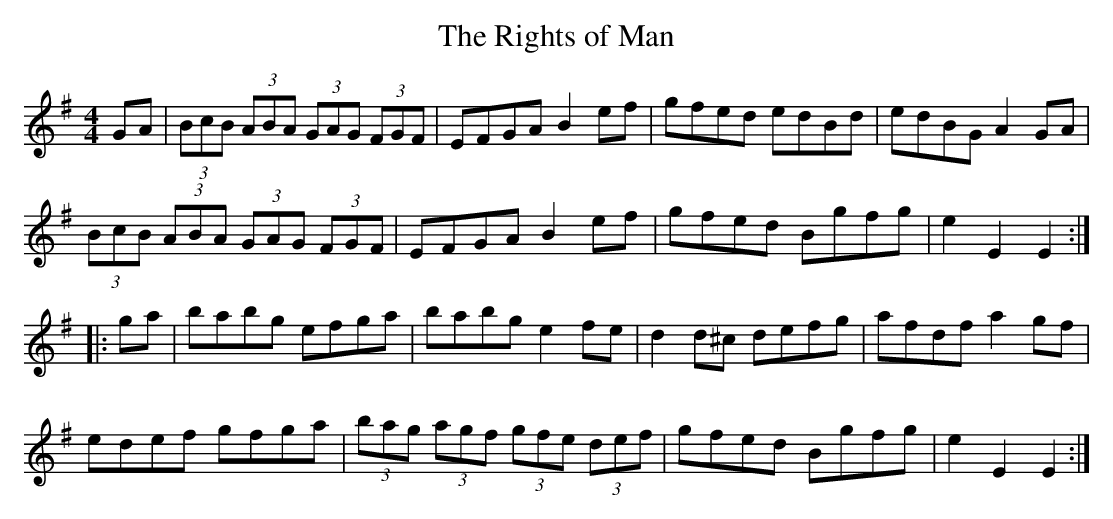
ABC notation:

X:1
T:The Rights of Man
M:4/4
K:Em
GA|(3BcB (3ABA (3GAG (3FGF|EFGA B2ef|gfed edBd|edBG A2 GA|
(3BcB (3ABA (3GAG (3FGF|EFGA B2ef|gfed Bgfg|e2E2 E2:|
|:ga|babg efga|babg e2fe|d2d^c defg|afdf a2gf|
edef gfga|(3bag (3agf (3gfe (3def|gfed Bgfg|e2E2E2:|
